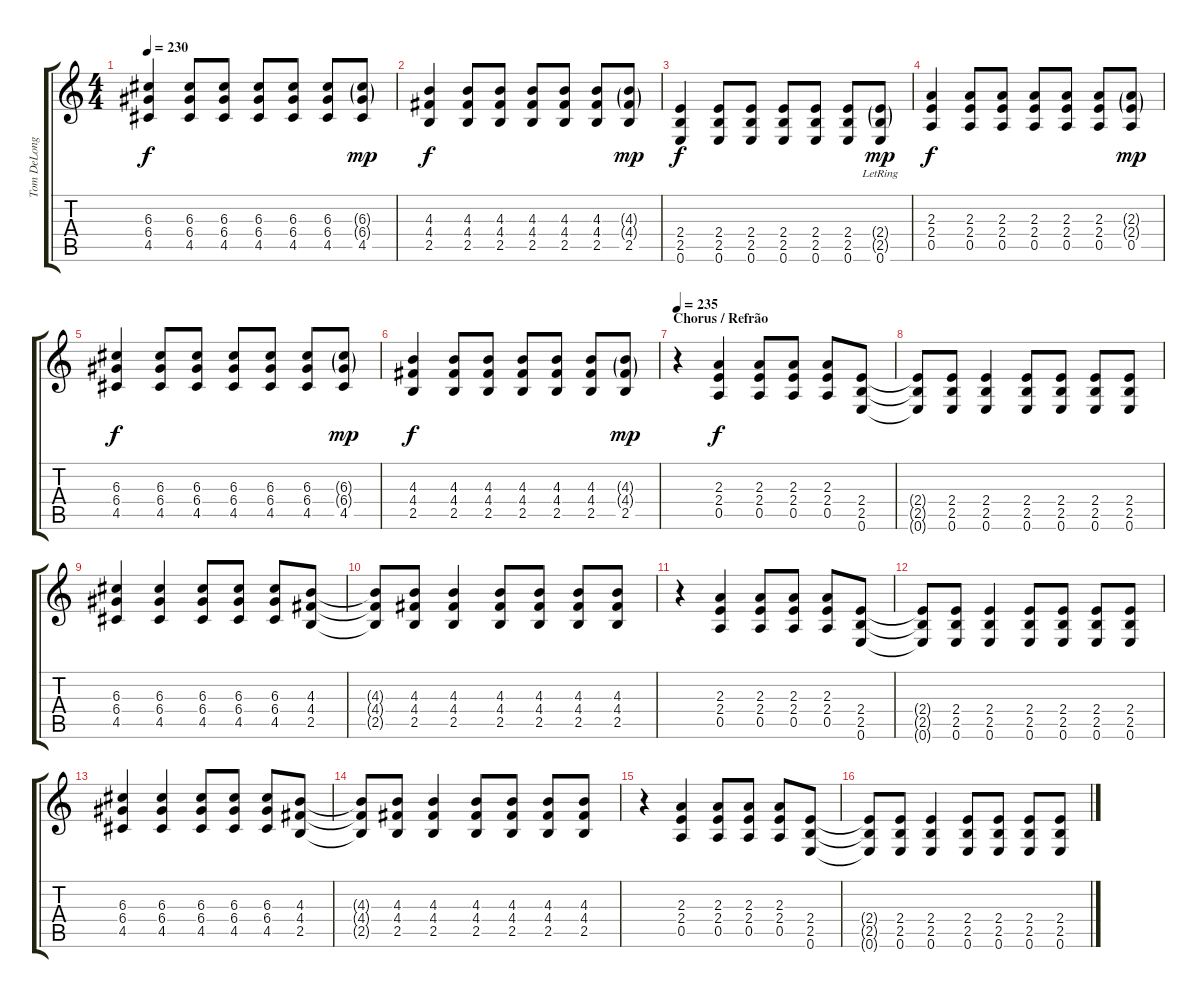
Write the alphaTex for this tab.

\track ("Tom DeLonge - Guitar 1" "Tom DeLong") {instrument overdrivenguitar}
\staff {score tabs}
\tuning (E4 B3 G3 D3 A2 E2) {hide}
\ts (4 4)
\tempo 230
\clef g2
\ks c
(6.3 6.4 4.5).4{dy f} (6.3 6.4 4.5).8 (6.3 6.4 4.5).8 (6.3 6.4 4.5).8 (6.3 6.4 4.5).8 (6.3 6.4 4.5).8 (6.3{g} 6.4{g} 4.5).8{dy mp} |
(4.3 4.4 2.5).4{dy f} (4.3 4.4 2.5).8 (4.3 4.4 2.5).8 (4.3 4.4 2.5).8 (4.3 4.4 2.5).8 (4.3 4.4 2.5).8 (4.3{g} 4.4{g} 2.5).8{dy mp} |
(2.4 2.5 0.6).4{dy f} (2.4 2.5 0.6).8 (2.4 2.5 0.6).8 (2.4 2.5 0.6).8 (2.4 2.5 0.6).8 (2.4 2.5 0.6).8 (2.4{g} 2.5{g lr} 0.6).8{dy mp} |
(2.3 2.4 0.5).4{dy f} (2.3 2.4 0.5).8 (2.3 2.4 0.5).8 (2.3 2.4 0.5).8 (2.3 2.4 0.5).8 (2.3 2.4 0.5).8 (2.3{g} 2.4{g} 0.5).8{dy mp} |
(6.3 6.4 4.5).4{dy f} (6.3 6.4 4.5).8 (6.3 6.4 4.5).8 (6.3 6.4 4.5).8 (6.3 6.4 4.5).8 (6.3 6.4 4.5).8 (6.3{g} 6.4{g} 4.5).8{dy mp} |
(4.3 4.4 2.5).4{dy f} (4.3 4.4 2.5).8 (4.3 4.4 2.5).8 (4.3 4.4 2.5).8 (4.3 4.4 2.5).8 (4.3 4.4 2.5).8 (4.3{g} 4.4{g} 2.5).8{dy mp} |
\section ("" "Chorus / Refrão")
\tempo 235
r.4 (2.3 2.4 0.5).4{dy f} (2.3 2.4 0.5).8 (2.3 2.4 0.5).8 (2.3 2.4 0.5).8 (2.4 2.5 0.6).8 |
(2.4{t} 2.5{t} 0.6{t}).8 (2.4 2.5 0.6).8 (2.4 2.5 0.6).4 (2.4 2.5 0.6).8 (2.4 2.5 0.6).8 (2.4 2.5 0.6).8 (2.4 2.5 0.6).8 |
(6.3 6.4 4.5).4 (6.3 6.4 4.5).4 (6.3 6.4 4.5).8 (6.3 6.4 4.5).8 (6.3 6.4 4.5).8 (4.3 4.4 2.5).8 |
(4.3{t} 4.4{t} 2.5{t}).8 (4.3 4.4 2.5).8 (4.3 4.4 2.5).4 (4.3 4.4 2.5).8 (4.3 4.4 2.5).8 (4.3 4.4 2.5).8 (4.3 4.4 2.5).8 |
r.4 (2.3 2.4 0.5).4 (2.3 2.4 0.5).8 (2.3 2.4 0.5).8 (2.3 2.4 0.5).8 (2.4 2.5 0.6).8 |
(2.4{t} 2.5{t} 0.6{t}).8 (2.4 2.5 0.6).8 (2.4 2.5 0.6).4 (2.4 2.5 0.6).8 (2.4 2.5 0.6).8 (2.4 2.5 0.6).8 (2.4 2.5 0.6).8 |
(6.3 6.4 4.5).4 (6.3 6.4 4.5).4 (6.3 6.4 4.5).8 (6.3 6.4 4.5).8 (6.3 6.4 4.5).8 (4.3 4.4 2.5).8 |
(4.3{t} 4.4{t} 2.5{t}).8 (4.3 4.4 2.5).8 (4.3 4.4 2.5).4 (4.3 4.4 2.5).8 (4.3 4.4 2.5).8 (4.3 4.4 2.5).8 (4.3 4.4 2.5).8 |
r.4 (2.3 2.4 0.5).4 (2.3 2.4 0.5).8 (2.3 2.4 0.5).8 (2.3 2.4 0.5).8 (2.4 2.5 0.6).8 |
(2.4{t} 2.5{t} 0.6{t}).8 (2.4 2.5 0.6).8 (2.4 2.5 0.6).4 (2.4 2.5 0.6).8 (2.4 2.5 0.6).8 (2.4 2.5 0.6).8 (2.4 2.5 0.6).8
